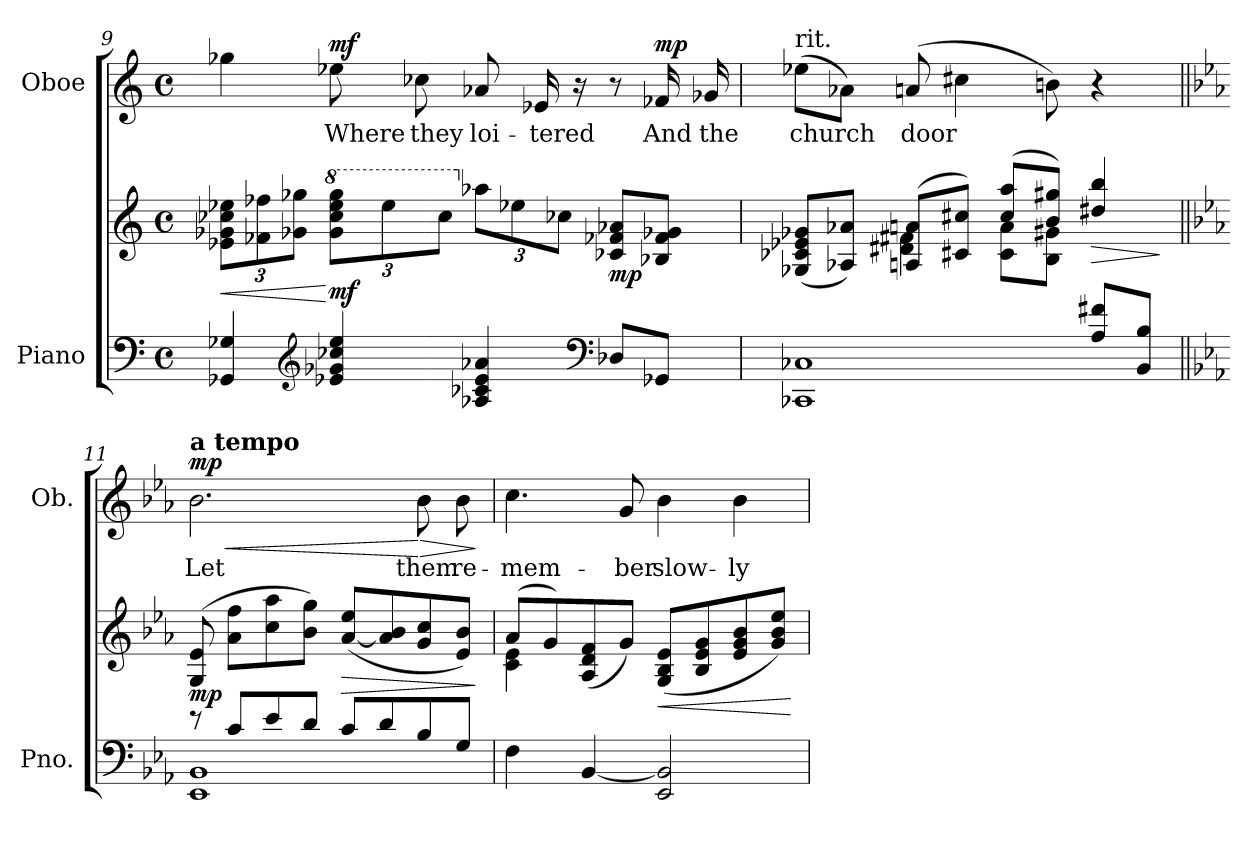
**kern	**kern	**dynam	**kern	**text	**dynam
*part2	*part2	*part2	*part1	*part1	*part1
*staff3	*staff2	*staff2/3	*staff1	*staff1	*staff1
*I"Piano	*	*	*I"Oboe	*	*
*I'Pno.	*	*	*I'Ob.	*	*
*clefF4	*clefG2	*	*clefG2	*	*
*k[]	*k[]	*	*k[]	*	*
*M4/4	*M4/4	*	*M4/4	*	*
*met(c)	*met(c)	*	*met(c)	*	*
*	*Xbrackettup	*	*	*	*
=9	=9	=9	=9	=9	=9
!	!	!LO:HP:b	!	!	!
4GG-X/ 4G-X/	12e-X\ 12g-X\ 12cc-X\ 12ee-X\L	<	4gg-X\	.	.
.	12f-X\ 12ff-X\	.	.	.	.
.	12g-X\ 12gg-X\J	.	.	.	.
*clefG2	*	*	*	*	*
*	*8va	*	*	*	*
!	!	!LO:DY:n=1:b	!	!LO:LY:b	!LO:DY:a
4e-X/ 4g-X/ 4cc-X/ 4ee/	12gg-\ 12ccc-\ 12eee-\ 12ggg-\L	[ mf	8ee-X\	Where	mf
.	12eee-\	.	.	.	.
!	!	!	!	!LO:LY:b	!
.	.	.	8cc-X\	they	.
.	12ccc-\J	.	.	.	.
*	*X8va	*	*	*	*
!	!	!	!	!LO:LY:b	!
4A-X/ 4c-X/ 4e-/ 4a-X/	12aa-X\L	.	8a-X/	loi-	.
.	12ee-X\	.	.	.	.
!	!	!	!	!LO:LY:b	!
.	.	.	16e-X/	-tered	.
.	12cc-X\J	.	.	.	.
.	.	.	16r	.	.
*clefF4	*	*	*	*	*
!	!	!LO:DY:n=2:b	!	!	!
8D-X/L	8c-X/ 8f-X/ 8a-X/L	mp	8r	.	.
!	!	!	!	!LO:LY:b	!LO:DY:a
8GG-X/J	8B-X/ 8f-/ 8g-X/J	.	16f-X/	And	mp
!	!	!	!	!LO:LY:b	!
.	.	.	16g-X/	the	.
!!LO:PB:g=z
=10	=10	=10	=10	=10	=10
*^	*^	*	*	*	*
!	!	!	!	!	!LO:TX:a:t=rit.	!	!
!	!	!	!	!	!	!LO:LY:b	!
2.ryy	1CC-X 1C-X	(8G-X/ 8c-X/ 8e-X/ 8g-X/L	4ryy	.	(8ee-X\L	church	.
.	.	8A-X/ 8a-X/J)	.	.	8a-X\J)	.	.
!	!	!	!	!	!	!LO:LY:b	!
.	.	(8An/ 8an/L	4d#X\ 4f#X\	.	(8an/	door	.
.	.	8c#X/ 8cc#X/J)	.	.	4cc#X\	.	.
.	.	(8cc#/ 8aa/L	8c#\ 8a\L	.	.	.	.
.	.	8b/ 8gg#X/J)	8B\ 8g#X\J	.	8bn\)	.	.
!	!	!	!	!LO:HP:b	!	!	!
8A/ 8f#X/L	.	4dd#X/ 4bb/	4ryy	>	4r	.	.
8BB/ 8B/J	.	.	.	.	.	.	.
*v	*v	*	*	*	*	*	*
*	*v	*v	*	*	*	*
.	.	]	.	.	.
=11||	=11||	=11||	=11||	=11||	=11||
*k[b-e-a-]	*k[b-e-a-]	*	*k[b-e-a-]	*	*
*^	*	*	*	*	*
!	!	!	!	!LO:TX:a:B:t=a tempo	!	!
!	!	!	!LO:DY:b	!	!LO:LY:b	!LO:HP:b
!	!	!	!	!	!	!LO:DY:n=1:a
8r	1EE- 1BB-	(8G/ 8e-/	mp	2.b-\	Let	< mp
8c/L	.	8a-\ 8ff\L	.	.	.	.
8e-/	.	8cc\ 8aa-\	.	.	.	.
8d/J	.	8b-\ 8gg\J)	.	.	.	.
!	!	!	!LO:HP:b	!	!	!
8c/L	.	([8a-/ 8ee-/L	>	.	.	.
8d/	.	8a-/] 8b-/	.	.	.	.
!	!	!	!	!	!LO:LY:b	!LO:HP:n=1:b
8B-/	.	8g/ 8cc/	.	8b-\	them	[ >
!	!	!	!	!	!LO:LY:b	!
8G/J	.	8e-/ 8b-/J)	.	8b-\	re-	.
*v	*v	*	*	*	*	*
.	.	]	.	.	]
=12	=12	=12	=12	=12	=12
*	*^	*	*	*	*
!	!	!	!	!	!LO:LY:b	!
4F\	(8a-/L	4c\ 4e-\	.	4.cc\	-mem-	.
.	8g/)	.	.	.	.	.
[4BB-/	(8A-/ 8d/ 8f/	2.ryy	.	.	.	.
!	!	!	!	!	!LO:LY:b	!
.	8g/J)	.	.	8g/	-ber	.
!	!	!	!LO:HP:b	!	!LO:LY:b	!
2EE-/ 2BB-/]	(8G/ 8B-/ 8e-/L	.	<	4b-\	slow-	.
.	8B-/ 8e-/ 8g/	.	.	.	.	.
!	!	!	!	!	!LO:LY:b	!
.	8e-/ 8g/ 8b-/	.	.	4b-\	-ly	.
.	8g/ 8b-/ 8ee-/J)	.	.	.	.	.
*	*v	*v	*	*	*	*
.	.	[	.	.	.
=	=	=	=	=	=
*-	*-	*-	*-	*-	*-
